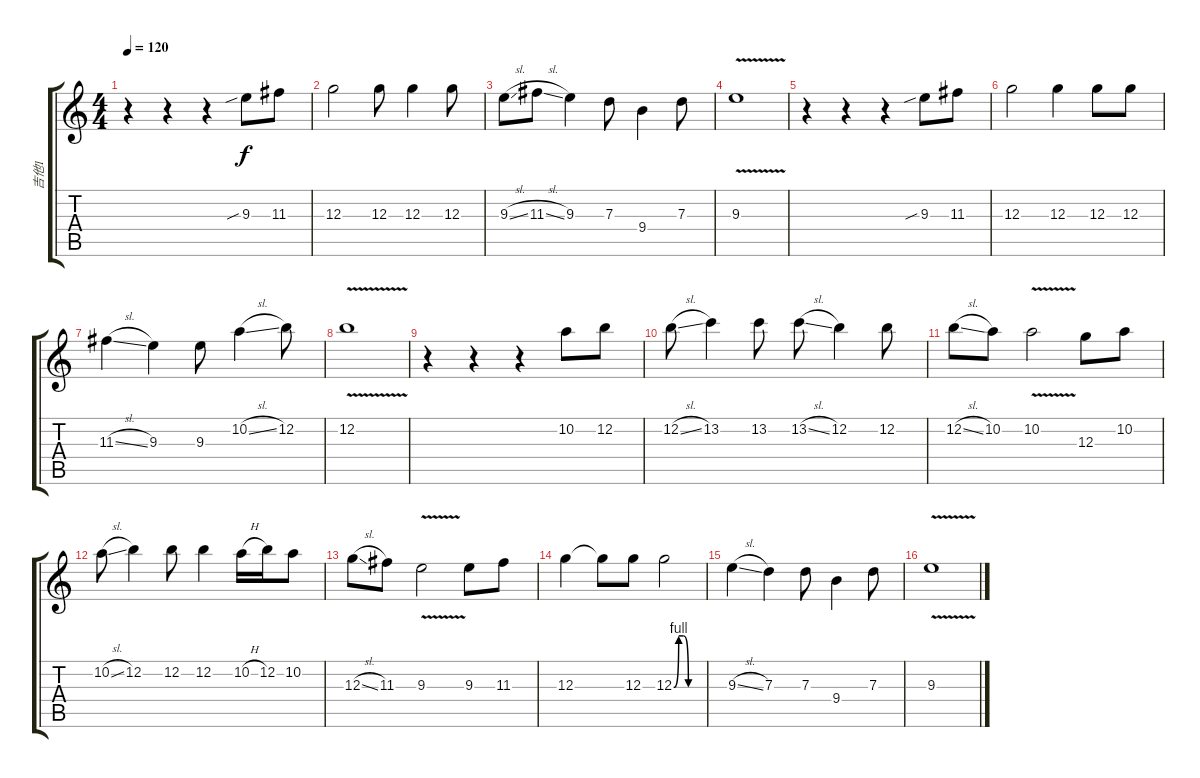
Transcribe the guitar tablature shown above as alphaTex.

\track ("吉他1" "吉他1") {instrument overdrivenguitar}
\staff {score tabs}
\tuning (E4 B3 G3 D3 A2 E2) {hide}
\ts (4 4)
\tempo 120
\clef g2
\ks c
r.4{dy f} r.4 r.4 9.3{sib}.8 11.3.8 |
12.3.2 12.3.8 12.3.4 12.3.8 |
9.3{sl}.8 11.3{sl}.8 9.3.4 7.3.8 9.4.4 7.3.8 |
9.3{v}.1 |
r.4 r.4 r.4 9.3{sib}.8 11.3.8 |
12.3.2 12.3.4 12.3.8 12.3.8 |
11.3{sl}.4 9.3.4 9.3.8 10.2{sl}.4 12.2.8 |
12.2{v}.1 |
r.4 r.4 r.4 10.2.8 12.2.8 |
12.2{sl}.8 13.2.4 13.2.8 13.2{sl}.8 12.2.4 12.2.8 |
12.2{sl}.8 10.2.8 10.2{v}.2 12.3.8 10.2.8 |
10.2{sl}.8 12.2.4 12.2.8 12.2.4 10.2{h}.16 12.2.16 10.2.8 |
12.3{sl}.8 11.3.8 9.3{v}.2 9.3.8 11.3.8 |
12.3.4 12.3{t}.8 12.3.8 12.3{be (custom 0 0 10 4 20 4 30 0 60 0)}.2 |
9.3{sl}.4 7.3.4 7.3.8 9.4.4 7.3.8 |
9.3{v}.1
